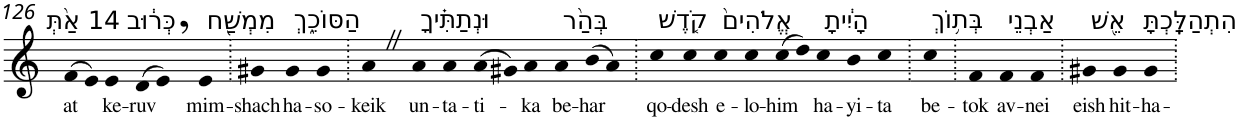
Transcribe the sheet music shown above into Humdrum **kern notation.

**kern	**text
*part1	*part1
*staff1	*staff1
*I"Piano	*
*I'Pno	*
!!LO:PB:g=z
*clefG2	*
*k[]	*
=126	=126
!LO:TX:a:t=14 אַ֨תְּ	!
!	!LO:LY:b
(>8f	at
8e)	.
!LO:TX:a:t=כְּר֔וּב	!
!	!LO:LY:b
4e	ke-
!	!LO:LY:b
(>8d	-ruv
8e,)	.
!LO:TX:a:t=מִמְשַׁ֖ח	!
!	!LO:LY:b
4e	mim-
=127.	=127.
!	!LO:LY:b
4g#X	-shach
!LO:TX:a:t=הַסּוֹכֵ֑ךְ	!
!	!LO:LY:b
4g#	ha-
!	!LO:LY:b
4g#	-so-
=128.	=128.
!	!LO:LY:b
4aZ	-keik
!LO:TX:a:t=וּנְתַתִּ֗יךָ	!
!	!LO:LY:b
4a	un-
!	!LO:LY:b
4a	-ta-
!	!LO:LY:b
(>8a	-ti-
8g#X)	.
!	!LO:LY:b
4a	-ka
!LO:TX:a:t=בְּהַ֨ר	!
!	!LO:LY:b
4a	be-
!	!LO:LY:b
(>8b	-har
8a)	.
=129.	=129.
!LO:TX:a:t=קֹ֤דֶשׁ	!
!	!LO:LY:b
4cc	qo-
!	!LO:LY:b
4cc	-desh
!LO:TX:a:t=אֱלֹהִים֙	!
!	!LO:LY:b
4cc	e-
!	!LO:LY:b
4cc	-lo-
!	!LO:LY:b
(>8cc	-him
8dd)	.
!LO:TX:a:t=הָיִ֔יתָ	!
!	!LO:LY:b
4cc	ha-
!	!LO:LY:b
4b	-yi-
!	!LO:LY:b
4cc	-ta
=130.	=130.
!LO:TX:a:t=בְּת֥וֹךְ	!
!	!LO:LY:b
4cc	be-
=131.	=131.
!	!LO:LY:b
4f	-tok
!LO:TX:a:t=אַבְנֵי	!
!	!LO:LY:b
4f	av-
!	!LO:LY:b
4f	-nei
=132.	=132.
!LO:TX:a:t=אֵ֖שׁ	!
!	!LO:LY:b
4g#X	eish
!LO:TX:a:t=הִתְהַלָּֽכְתָּ	!
!	!LO:LY:b
4g#	hit-
!	!LO:LY:b
4g#	-ha-
=.	=.
*-	*-
